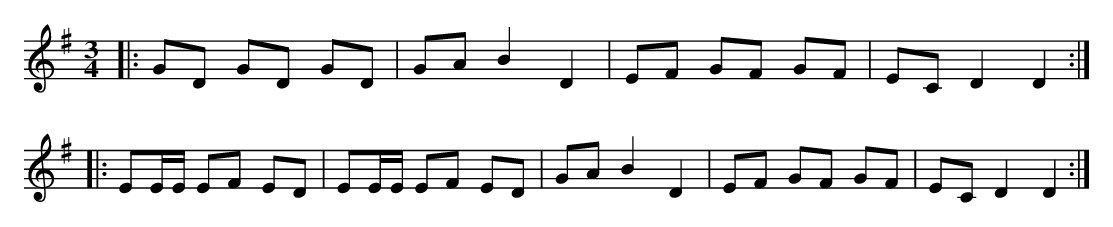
X:1
M:3/4
K:G
|:GD GD GD|GA B2 D2|EF GF GF|EC D2 D2:|
|:EE/E/ EF ED|EE/E/ EF ED|GA B2 D2|EF GF GF|EC D2 D2:|
